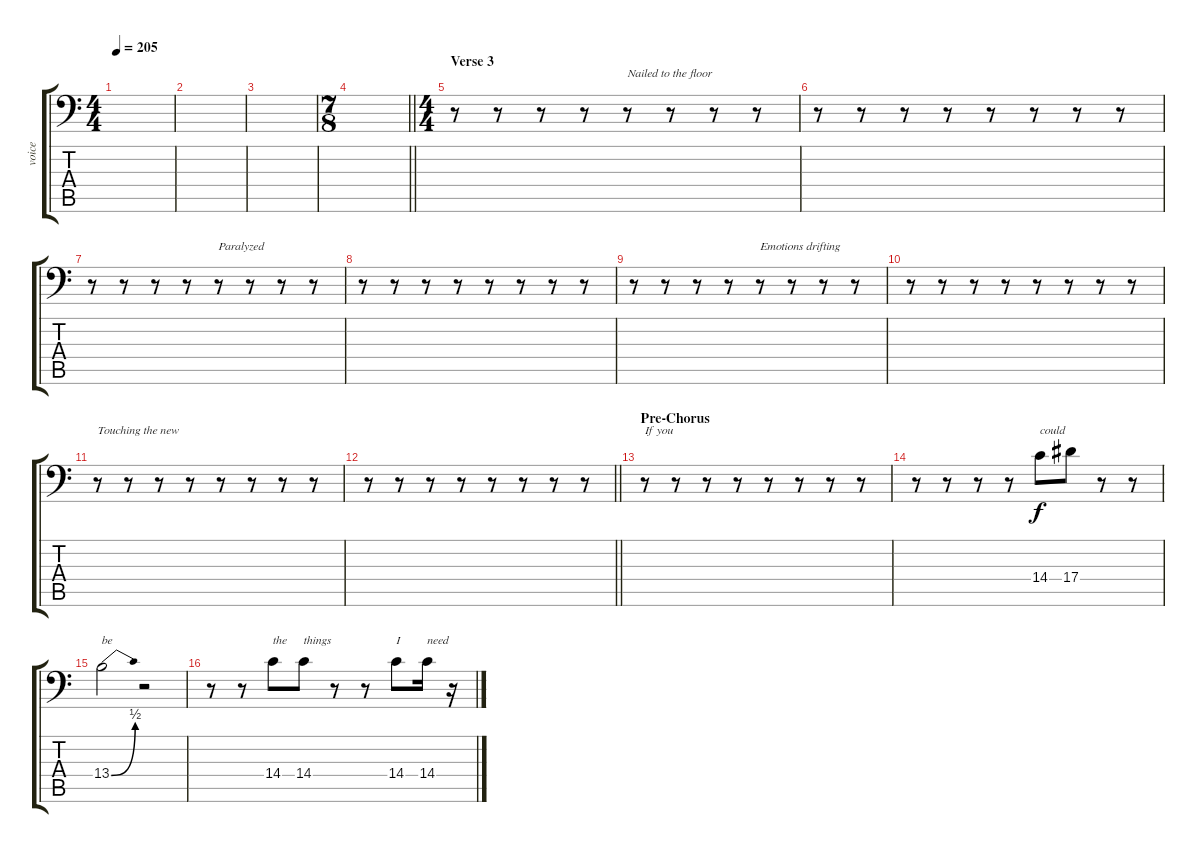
\track ("voice" "voice") {instrument lead2sawtooth}
\staff {score tabs}
\tuning (C4 G3 Eb3 Bb2 Gb2 Bb1) {hide}
\ts (4 4)
\tempo 205
\clef f4
\ks c
|
|
|
\ts (7 8)
\barLineRight lightlight
|
\ts (4 4)
\section ("" "Verse 3")
r.8 r.8 r.8 r.8 r.8{txt "Nailed to the floor"} r.8 r.8 r.8 |
r.8 r.8 r.8 r.8 r.8 r.8 r.8 r.8 |
r.8 r.8 r.8 r.8 r.8{txt "Paralyzed"} r.8 r.8 r.8 |
r.8 r.8 r.8 r.8 r.8 r.8 r.8 r.8 |
r.8 r.8 r.8 r.8 r.8{txt "Emotions drifting"} r.8 r.8 r.8 |
r.8 r.8 r.8 r.8 r.8 r.8 r.8 r.8 |
r.8{txt "Touching the new"} r.8 r.8 r.8 r.8 r.8 r.8 r.8 |
\barLineRight lightlight
r.8 r.8 r.8 r.8 r.8 r.8 r.8 r.8 |
\section ("" "Pre-Chorus")
r.8{txt "If you "} r.8 r.8 r.8 r.8 r.8 r.8 r.8 |
r.8 r.8 r.8 r.8 14.4.8{txt "could"} 17.4.8 r.8 r.8 |
13.4{be (bend 0 0 60 2)}.2{txt "be"} r.2 |
r.8 r.8 14.4.8{txt "the"} 14.4.8{txt "things"} r.8 r.8 14.4.8{txt "I"} 14.4.16{txt "need"} r.16
